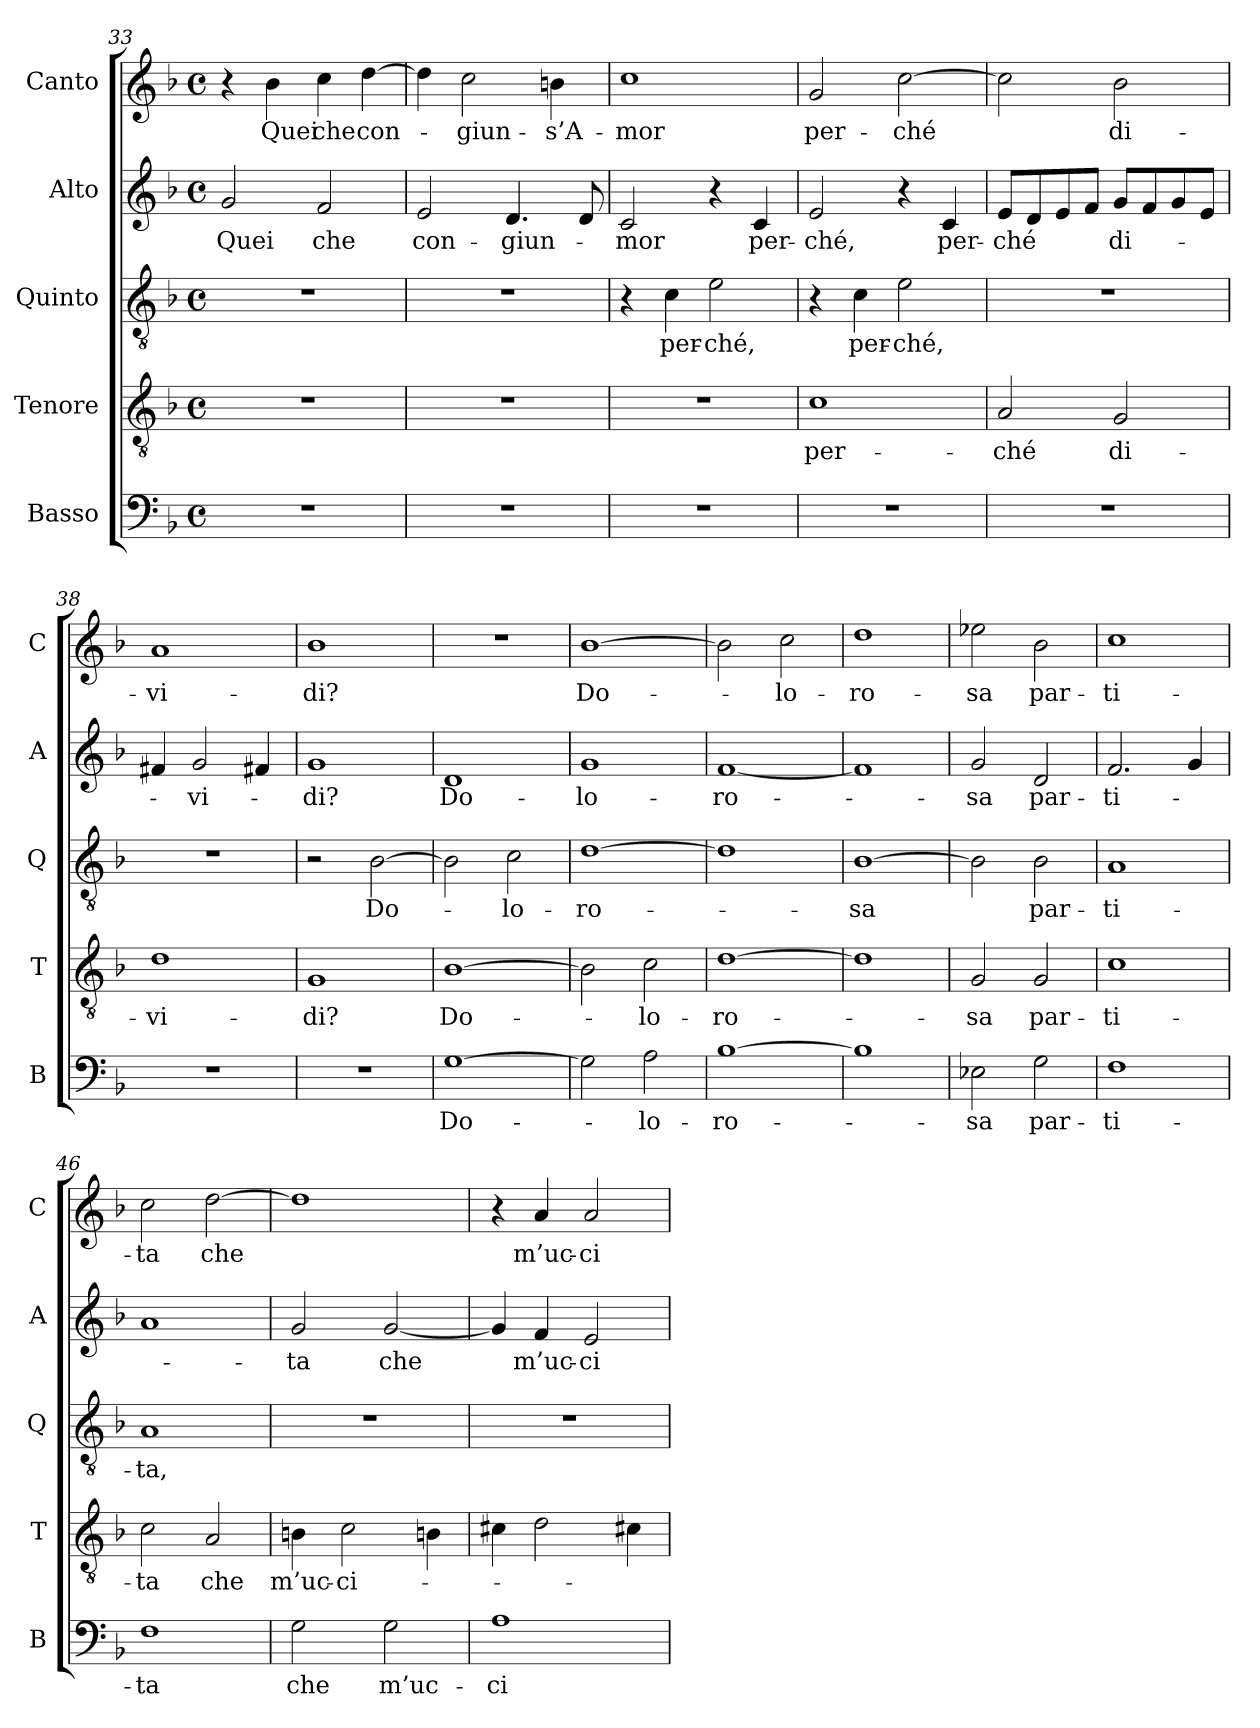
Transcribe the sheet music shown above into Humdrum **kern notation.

**kern	**text	**kern	**text	**kern	**text	**kern	**text	**kern	**text
*part5	*part5	*part4	*part4	*part3	*part3	*part2	*part2	*part1	*part1
*staff5	*staff5	*staff4	*staff4	*staff3	*staff3	*staff2	*staff2	*staff1	*staff1
*I"Basso	*	*I"Tenore	*	*I"Quinto	*	*I"Alto	*	*I"Canto	*
*I'B	*	*I'T	*	*I'Q	*	*I'A	*	*I'C	*
!!LO:PB:g=z
*clefF4	*	*clefGv2	*	*clefGv2	*	*clefG2	*	*clefG2	*
*k[b-]	*	*k[b-]	*	*k[b-]	*	*k[b-]	*	*k[b-]	*
*F:	*	*F:	*	*F:	*	*F:	*	*F:	*
*M4/4	*	*M4/4	*	*M4/4	*	*M4/4	*	*M4/4	*
*met(c)	*	*met(c)	*	*met(c)	*	*met(c)	*	*met(c)	*
=33	=33	=33	=33	=33	=33	=33	=33	=33	=33
1r	.	1r	.	1r	.	2g	-Quei	4r	.
.	.	.	.	.	.	.	.	4b-	-Quei
.	.	.	.	.	.	2f	-che	4cc	-che
.	.	.	.	.	.	.	.	[4dd	con-
=34	=34	=34	=34	=34	=34	=34	=34	=34	=34
1r	.	1r	.	1r	.	2e	con-	4dd]	.
.	.	.	.	.	.	.	.	2cc	giun-
.	.	.	.	.	.	4.d	giun-	.	.
.	.	.	.	.	.	.	.	4bn	s’A-
.	.	.	.	.	.	8d	.	.	.
=35	=35	=35	=35	=35	=35	=35	=35	=35	=35
1r	.	1r	.	4r	.	2c	-mor	1cc	-mor
.	.	.	.	4c	per-	.	.	.	.
.	.	.	.	2e	-ché,	4r	.	.	.
.	.	.	.	.	.	4c	per-	.	.
=36	=36	=36	=36	=36	=36	=36	=36	=36	=36
1r	.	1c	per-	4r	.	2e	-ché,	2g	per-
.	.	.	.	4c	per-	.	.	.	.
.	.	.	.	2e	-ché,	4r	.	[2cc	-ché
.	.	.	.	.	.	4c	per-	.	.
=37	=37	=37	=37	=37	=37	=37	=37	=37	=37
1r	.	2A	-ché	1r	.	8eL	-ché	2cc]	.
.	.	.	.	.	.	8d	.	.	.
.	.	.	.	.	.	8e	.	.	.
.	.	.	.	.	.	8fJ	.	.	.
.	.	2G	di-	.	.	8gL	di-	2b-	di-
.	.	.	.	.	.	8f	.	.	.
.	.	.	.	.	.	8g	.	.	.
.	.	.	.	.	.	8eJ	.	.	.
=38	=38	=38	=38	=38	=38	=38	=38	=38	=38
1r	.	1d	vi-	1r	.	4f#X	.	1a	vi-
.	.	.	.	.	.	2g	vi-	.	.
.	.	.	.	.	.	4f#X	.	.	.
=39	=39	=39	=39	=39	=39	=39	=39	=39	=39
1r	.	1G	-di?	2r	.	1g	-di?	1b-	-di?
.	.	.	.	[2B-	Do-	.	.	.	.
!!LO:LB:g=z
=40	=40	=40	=40	=40	=40	=40	=40	=40	=40
[1G	Do-	[1B-	Do-	2B-]	.	1d	Do-	1r	.
.	.	.	.	2c	lo-	.	.	.	.
=41	=41	=41	=41	=41	=41	=41	=41	=41	=41
2G]	.	2B-]	.	[1d	ro-	1g	lo-	[1b-	Do-
2A	lo-	2c	lo-	.	.	.	.	.	.
=42	=42	=42	=42	=42	=42	=42	=42	=42	=42
[1B-	ro-	[1d	ro-	1d]	.	[1f	ro-	2b-]	.
.	.	.	.	.	.	.	.	2cc	lo-
=43	=43	=43	=43	=43	=43	=43	=43	=43	=43
1B-]	.	1d]	.	[1B-	-sa	1f]	.	1dd	ro-
=44	=44	=44	=44	=44	=44	=44	=44	=44	=44
2E-X	-sa	2G	-sa	2B-]	.	2g	-sa	2ee-X	-sa
2G	par-	2G	par-	2B-	par-	2d	par-	2b-	par-
=45	=45	=45	=45	=45	=45	=45	=45	=45	=45
1F	ti-	1c	ti-	1A	ti-	2.f	ti-	1cc	ti-
.	.	.	.	.	.	4g	.	.	.
=46	=46	=46	=46	=46	=46	=46	=46	=46	=46
1F	-ta	2c	-ta	1A	-ta,	1a	.	2cc	-ta
.	.	2A	-che	.	.	.	.	[2dd	-che
=47	=47	=47	=47	=47	=47	=47	=47	=47	=47
2G	-che	4Bn	m’uc-	1r	.	2g	-ta	1dd]	.
.	.	2c	ci-	.	.	.	.	.	.
2G	m’uc-	.	.	.	.	[2g	-che	.	.
.	.	4Bn	.	.	.	.	.	.	.
=48	=48	=48	=48	=48	=48	=48	=48	=48	=48
1A	ci-	4c#X	.	1r	.	4g]	.	4r	.
.	.	2d	.	.	.	4f	m’uc-	4a	m’uc-
.	.	.	.	.	.	2e	ci-	2a	ci-
.	.	4c#X	.	.	.	.	.	.	.
=	=	=	=	=	=	=	=	=	=
*-	*-	*-	*-	*-	*-	*-	*-	*-	*-
